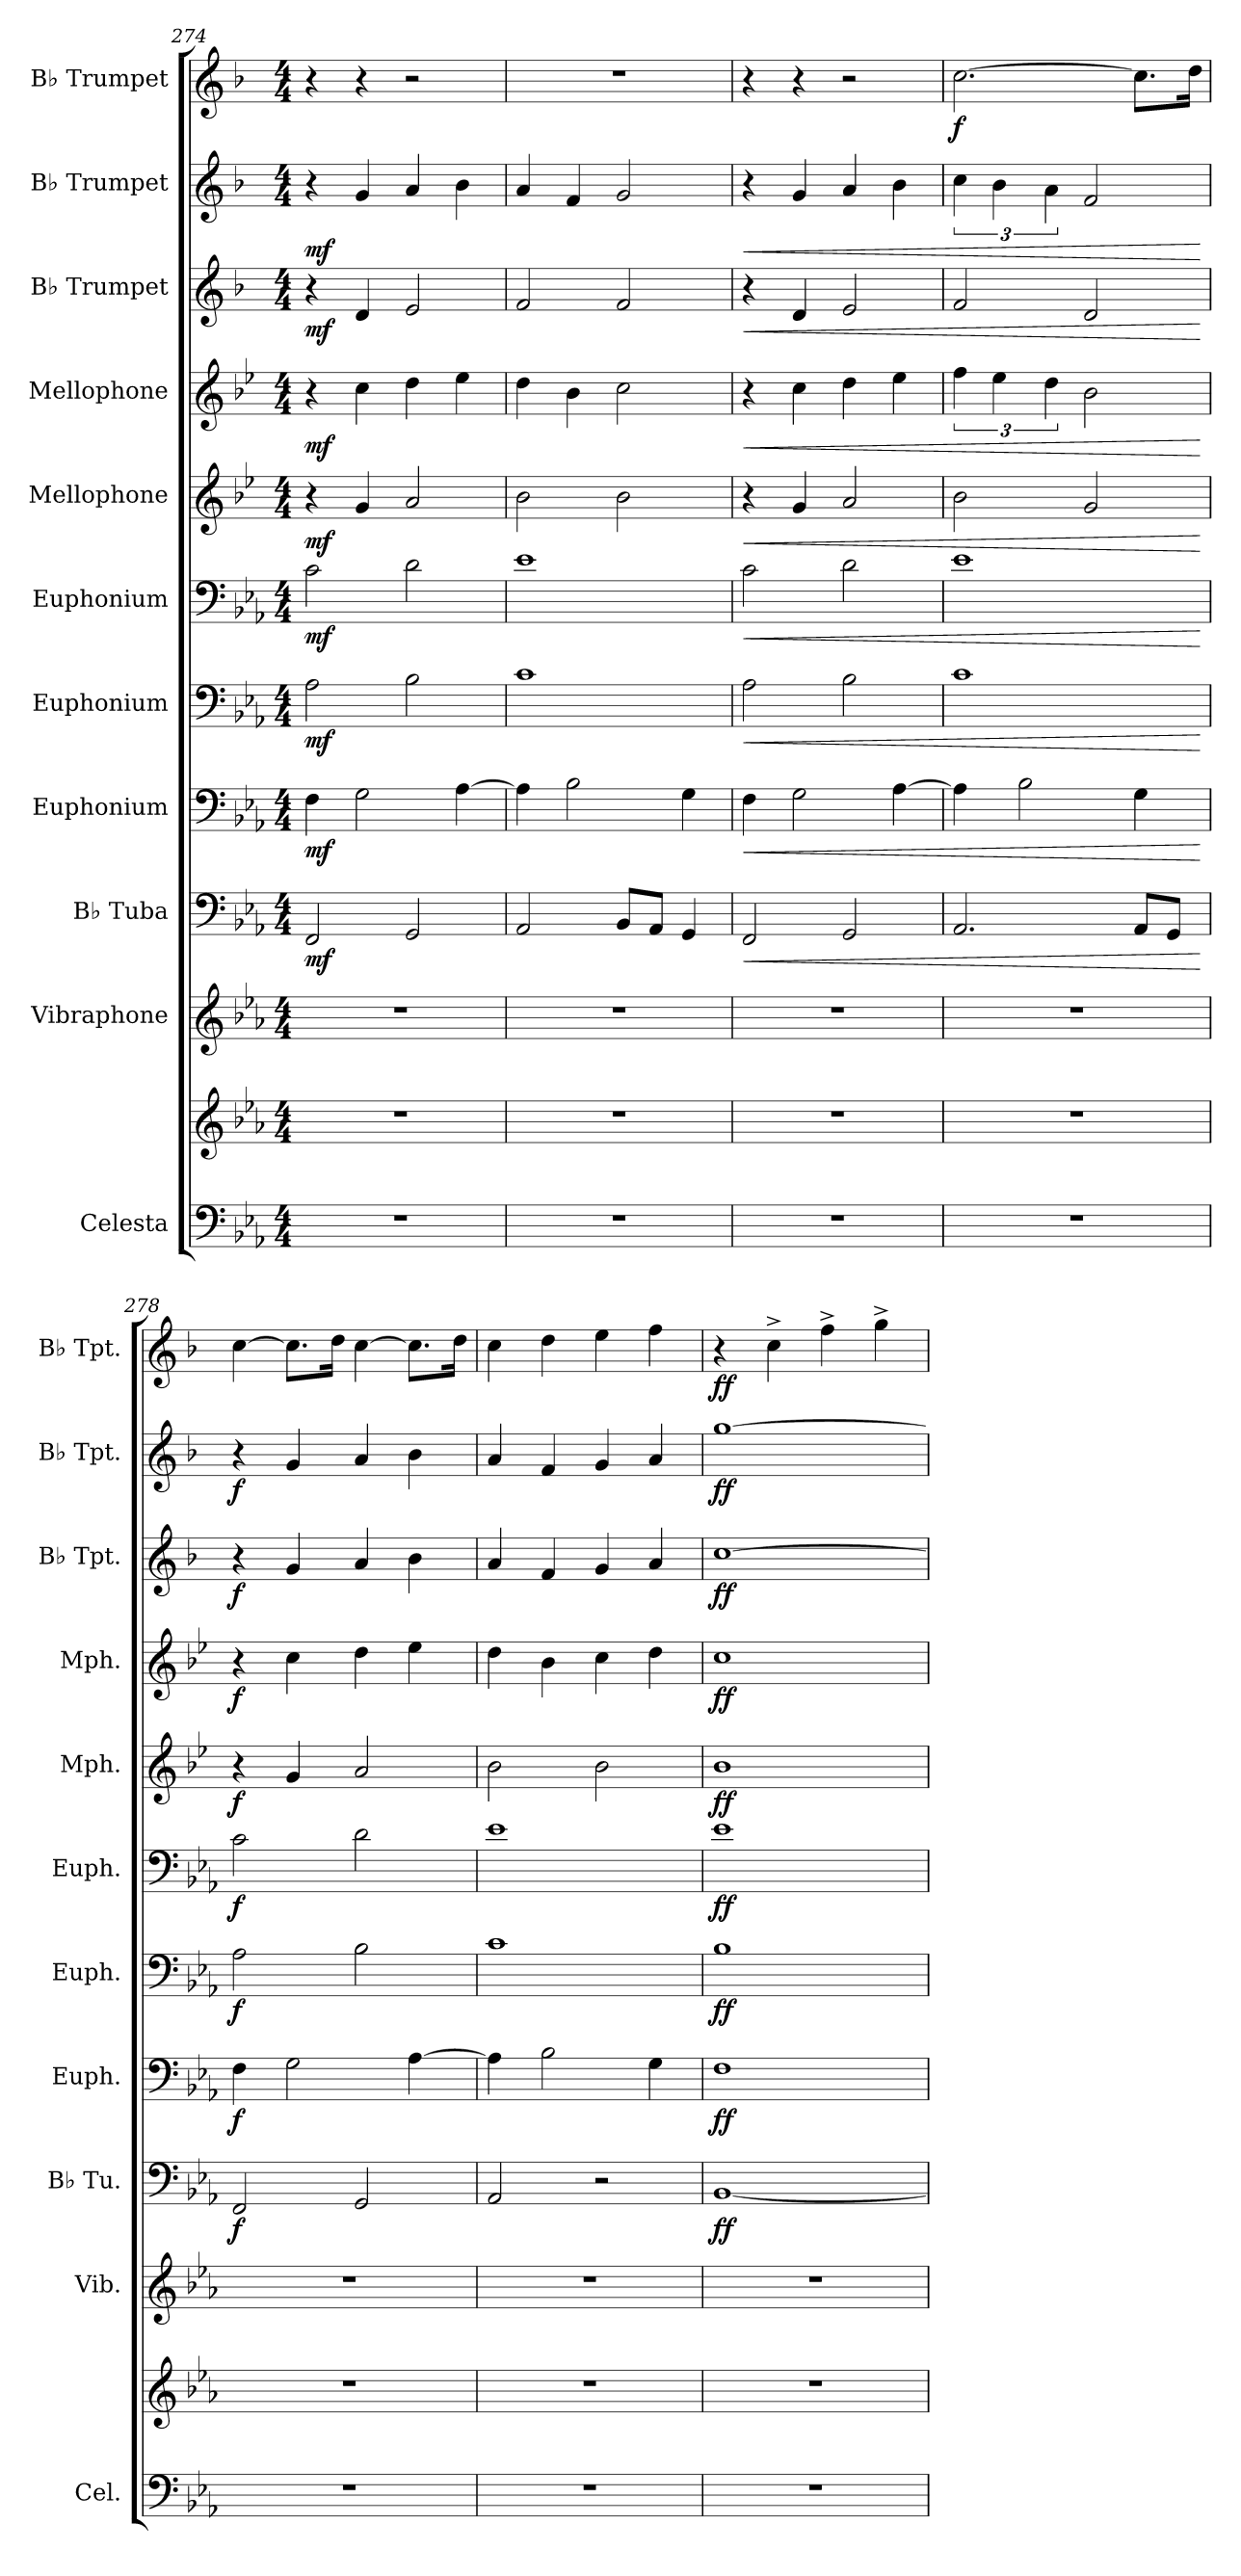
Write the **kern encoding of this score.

**kern	**kern	**kern	**kern	**dynam	**kern	**dynam	**kern	**dynam	**kern	**dynam	**kern	**dynam	**kern	**dynam	**kern	**dynam	**kern	**dynam	**kern	**dynam
*part11	*part11	*part10	*part9	*part9	*part8	*part8	*part7	*part7	*part6	*part6	*part5	*part5	*part4	*part4	*part3	*part3	*part2	*part2	*part1	*part1
*staff12	*staff11	*staff10	*staff9	*staff9	*staff8	*staff8	*staff7	*staff7	*staff6	*staff6	*staff5	*staff5	*staff4	*staff4	*staff3	*staff3	*staff2	*staff2	*staff1	*staff1
*I"Celesta	*	*I"Vibraphone	*I"B♭ Tuba	*	*I"Euphonium	*	*I"Euphonium	*	*I"Euphonium	*	*I"Mellophone	*	*I"Mellophone	*	*I"B♭ Trumpet	*	*I"B♭ Trumpet	*	*I"B♭ Trumpet	*
*I'Cel.	*	*I'Vib.	*I'B♭ Tu.	*	*I'Euph.	*	*I'Euph.	*	*I'Euph.	*	*I'Mph.	*	*I'Mph.	*	*I'B♭ Tpt.	*	*I'B♭ Tpt.	*	*I'B♭ Tpt.	*
*clefF4	*clefG2	*clefG2	*clefF4	*	*clefF4	*	*clefF4	*	*clefF4	*	*clefG2	*	*clefG2	*	*clefG2	*	*clefG2	*	*clefG2	*
*ITrd-7c-12	*ITrd-7c-12	*	*	*	*	*	*	*	*	*	*ITrd4c7	*	*ITrd4c7	*	*ITrd1c2	*	*ITrd1c2	*	*ITrd1c2	*
*k[b-e-a-]	*k[b-e-a-]	*k[b-e-a-]	*k[b-e-a-]	*	*k[b-e-a-]	*	*k[b-e-a-]	*	*k[b-e-a-]	*	*k[b-e-a-]	*	*k[b-e-a-]	*	*k[b-e-a-]	*	*k[b-e-a-]	*	*k[b-e-a-]	*
*M4/4	*M4/4	*M4/4	*M4/4	*	*M4/4	*	*M4/4	*	*M4/4	*	*M4/4	*	*M4/4	*	*M4/4	*	*M4/4	*	*M4/4	*
*MM92	*MM92	*MM92	*MM92	*	*MM92	*	*MM92	*	*MM92	*	*MM92	*	*MM92	*	*MM92	*	*MM92	*	*MM92	*
=274	=274	=274	=274	=274	=274	=274	=274	=274	=274	=274	=274	=274	=274	=274	=274	=274	=274	=274	=274	=274
!	!	!	!	!LO:DY:b	!	!LO:DY:b	!	!LO:DY:b	!	!LO:DY:b	!	!LO:DY:b	!	!LO:DY:b	!	!LO:DY:b	!	!LO:DY:b	!	!
1r	1r	1r	2FF/	mf	4F\	mf	2A-\	mf	2c\	mf	4r	mf	4r	mf	4r	mf	4r	mf	4r	.
.	.	.	.	.	2G\	.	.	.	.	.	4c/	.	4f\	.	4c/	.	4f/	.	4r	.
.	.	.	2GG/	.	.	.	2B-\	.	2d\	.	2d/	.	4g\	.	2d/	.	4g/	.	2r	.
.	.	.	.	.	[4A-\	.	.	.	.	.	.	.	4a-\	.	.	.	4a-\	.	.	.
!!LO:PB:g=z
=275	=275	=275	=275	=275	=275	=275	=275	=275	=275	=275	=275	=275	=275	=275	=275	=275	=275	=275	=275	=275
1r	1r	1r	2AA-/	.	4A-\]	.	1c	.	1e-	.	2e-\	.	4g\	.	2e-/	.	4g/	.	1r	.
.	.	.	.	.	2B-\	.	.	.	.	.	.	.	4e-\	.	.	.	4e-/	.	.	.
.	.	.	8BB-/L	.	.	.	.	.	.	.	2e-\	.	2f\	.	2e-/	.	2f/	.	.	.
.	.	.	8AA-/J	.	.	.	.	.	.	.	.	.	.	.	.	.	.	.	.	.
.	.	.	4GG/	.	4G\	.	.	.	.	.	.	.	.	.	.	.	.	.	.	.
=276	=276	=276	=276	=276	=276	=276	=276	=276	=276	=276	=276	=276	=276	=276	=276	=276	=276	=276	=276	=276
!	!	!	!	!LO:HP:b	!	!LO:HP:b	!	!LO:HP:b	!	!LO:HP:b	!	!LO:HP:b	!	!LO:HP:b	!	!LO:HP:b	!	!LO:HP:b	!	!
1r	1r	1r	2FF/	<	4F\	<	2A-\	<	2c\	<	4r	<	4r	<	4r	<	4r	<	4r	.
.	.	.	.	.	2G\	.	.	.	.	.	4c/	.	4f\	.	4c/	.	4f/	.	4r	.
.	.	.	2GG/	.	.	.	2B-\	.	2d\	.	2d/	.	4g\	.	2d/	.	4g/	.	2r	.
.	.	.	.	.	[4A-\	.	.	.	.	.	.	.	4a-\	.	.	.	4a-\	.	.	.
=277	=277	=277	=277	=277	=277	=277	=277	=277	=277	=277	=277	=277	=277	=277	=277	=277	=277	=277	=277	=277
!	!	!	!	!	!	!	!	!	!	!	!	!	!	!	!	!	!	!	!	!LO:DY:b
1r	1r	1r	2.AA-/	.	4A-\]	.	1c	.	1e-	.	2e-\	.	6b-\	.	2e-/	.	6b-\	.	[2.b-\	f
.	.	.	.	.	.	.	.	.	.	.	.	.	6a-\	.	.	.	6a-\	.	.	.
.	.	.	.	.	2B-\	.	.	.	.	.	.	.	.	.	.	.	.	.	.	.
.	.	.	.	.	.	.	.	.	.	.	.	.	6g\	.	.	.	6g\	.	.	.
.	.	.	.	.	.	.	.	.	.	.	2c/	.	2e-\	.	2c/	.	2e-/	.	.	.
.	.	.	8AA-/L	.	4G\	.	.	.	.	.	.	.	.	.	.	.	.	.	8.b-\L]	.
.	.	.	8GG/J	.	.	.	.	.	.	.	.	.	.	.	.	.	.	.	.	.
.	.	.	.	.	.	.	.	.	.	.	.	.	.	.	.	.	.	.	16cc\Jk	.
.	.	.	.	[	.	[	.	[	.	[	.	[	.	[	.	[	.	[	.	.
=278	=278	=278	=278	=278	=278	=278	=278	=278	=278	=278	=278	=278	=278	=278	=278	=278	=278	=278	=278	=278
!	!	!	!	!LO:DY:b	!	!LO:DY:b	!	!LO:DY:b	!	!LO:DY:b	!	!LO:DY:b	!	!LO:DY:b	!	!LO:DY:b	!	!LO:DY:b	!	!
1r	1r	1r	2FF/	f	4F\	f	2A-\	f	2c\	f	4r	f	4r	f	4r	f	4r	f	[4b-\	.
.	.	.	.	.	2G\	.	.	.	.	.	4c/	.	4f\	.	4f/	.	4f/	.	8.b-\L]	.
.	.	.	.	.	.	.	.	.	.	.	.	.	.	.	.	.	.	.	16cc\Jk	.
.	.	.	2GG/	.	.	.	2B-\	.	2d\	.	2d/	.	4g\	.	4g/	.	4g/	.	[4b-\	.
.	.	.	.	.	[4A-\	.	.	.	.	.	.	.	4a-\	.	4a-\	.	4a-\	.	8.b-\L]	.
.	.	.	.	.	.	.	.	.	.	.	.	.	.	.	.	.	.	.	16cc\Jk	.
=279	=279	=279	=279	=279	=279	=279	=279	=279	=279	=279	=279	=279	=279	=279	=279	=279	=279	=279	=279	=279
1r	1r	1r	2AA-/	.	4A-\]	.	1c	.	1e-	.	2e-\	.	4g\	.	4g/	.	4g/	.	4b-\	.
.	.	.	.	.	2B-\	.	.	.	.	.	.	.	4e-\	.	4e-/	.	4e-/	.	4cc\	.
.	.	.	2r	.	.	.	.	.	.	.	2e-\	.	4f\	.	4f/	.	4f/	.	4dd\	.
.	.	.	.	.	4G\	.	.	.	.	.	.	.	4g\	.	4g/	.	4g/	.	4ee-\	.
=280	=280	=280	=280	=280	=280	=280	=280	=280	=280	=280	=280	=280	=280	=280	=280	=280	=280	=280	=280	=280
!	!	!	!	!LO:DY:b	!	!LO:DY:b	!	!LO:DY:b	!	!LO:DY:b	!	!LO:DY:b	!	!LO:DY:b	!	!LO:DY:b	!	!LO:DY:b	!	!LO:DY:b
1r	1r	1r	[1BB-	ff	1F	ff	1B-	ff	1e-	ff	1e-	ff	1f	ff	[1b-	ff	[1ff	ff	4r	ff
.	.	.	.	.	.	.	.	.	.	.	.	.	.	.	.	.	.	.	4b-^\	.
.	.	.	.	.	.	.	.	.	.	.	.	.	.	.	.	.	.	.	4ee-^\	.
.	.	.	.	.	.	.	.	.	.	.	.	.	.	.	.	.	.	.	4ff^\	.
=	=	=	=	=	=	=	=	=	=	=	=	=	=	=	=	=	=	=	=	=
*-	*-	*-	*-	*-	*-	*-	*-	*-	*-	*-	*-	*-	*-	*-	*-	*-	*-	*-	*-	*-
